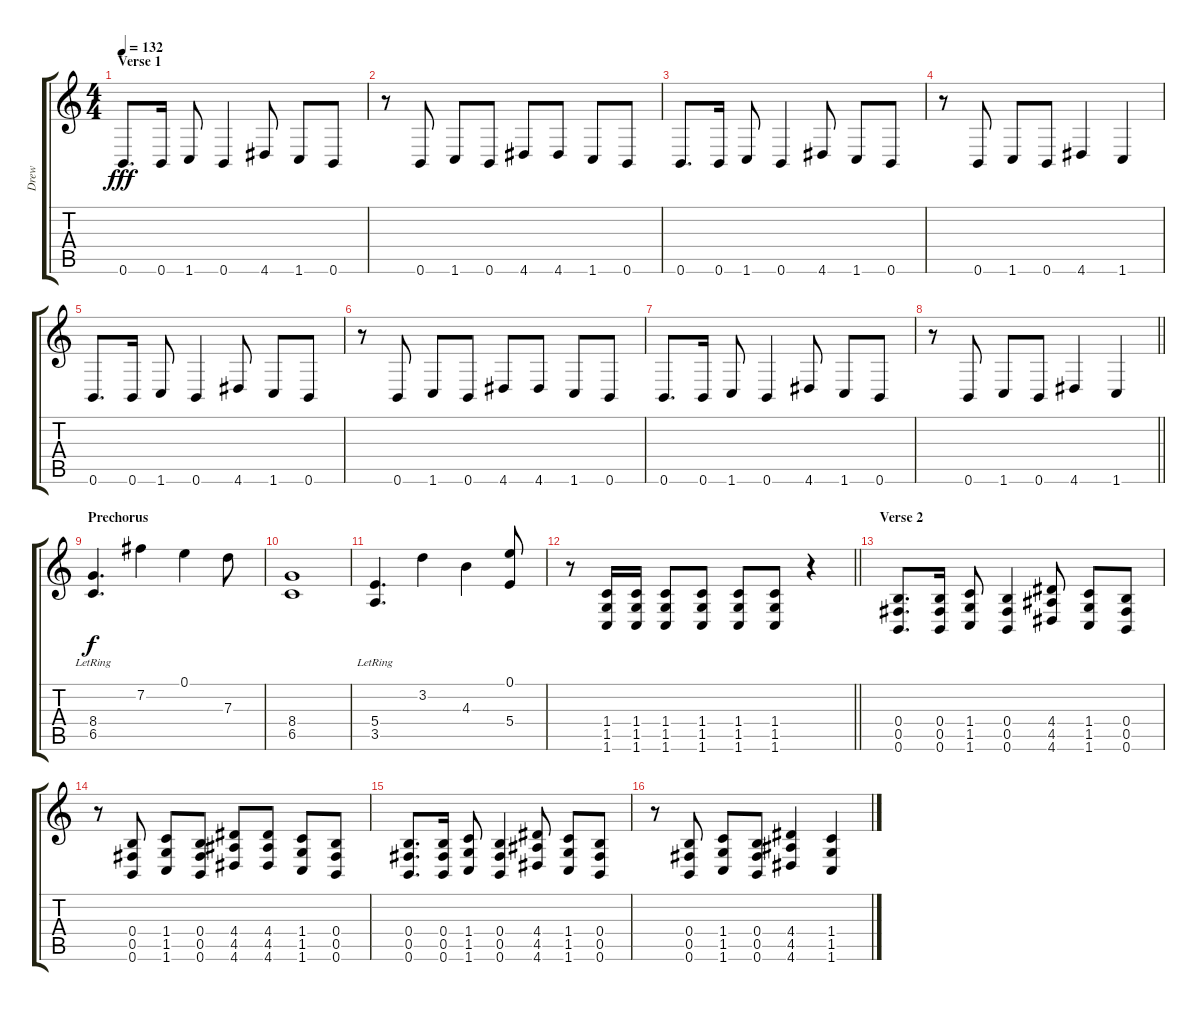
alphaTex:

\track ("Drew" "Drew") {instrument distortionguitar}
\staff {score tabs}
\tuning (E4 B3 G3 B2 Gb2 B1) {hide}
\ts (4 4)
\section ("" "Verse 1")
\tempo 132
\clef g2
\ks c
0.6.8{d dy fff} 0.6.16 1.6.8 0.6.4 4.6.8 1.6.8 0.6.8 |
r.8 0.6.8 1.6.8 0.6.8 4.6.8 4.6.8 1.6.8 0.6.8 |
0.6.8{d} 0.6.16 1.6.8 0.6.4 4.6.8 1.6.8 0.6.8 |
r.8 0.6.8 1.6.8 0.6.8 4.6.4 1.6.4 |
0.6.8{d} 0.6.16 1.6.8 0.6.4 4.6.8 1.6.8 0.6.8 |
r.8 0.6.8 1.6.8 0.6.8 4.6.8 4.6.8 1.6.8 0.6.8 |
0.6.8{d} 0.6.16 1.6.8 0.6.4 4.6.8 1.6.8 0.6.8 |
\barLineRight lightlight
r.8 0.6.8 1.6.8 0.6.8 4.6.4 1.6.4 |
\section ("" "Prechorus")
(8.4{lr} 6.5{lr}).4{d dy f} 7.2.4 0.1.4 7.3.8 |
(8.4 6.5).1 |
(5.4{lr} 3.5{lr}).4{d} 3.2.4 4.3.4 (0.1 5.4).8 |
\barLineRight lightlight
r.8 (1.4 1.5 1.6).16 (1.4 1.5 1.6).16 (1.4 1.5 1.6).8 (1.4 1.5 1.6).8 (1.4 1.5 1.6).8 (1.4 1.5 1.6).8 r.4 |
\section ("" "Verse 2")
(0.4 0.5 0.6).8{d} (0.4 0.5 0.6).16 (1.4 1.5 1.6).8 (0.4 0.5 0.6).4 (4.4 4.5 4.6).8 (1.4 1.5 1.6).8 (0.4 0.5 0.6).8 |
r.8 (0.4 0.5 0.6).8 (1.4 1.5 1.6).8 (0.4 0.5 0.6).8 (4.4 4.5 4.6).8 (4.4 4.5 4.6).8 (1.4 1.5 1.6).8 (0.4 0.5 0.6).8 |
(0.4 0.5 0.6).8{d} (0.4 0.5 0.6).16 (1.4 1.5 1.6).8 (0.4 0.5 0.6).4 (4.4 4.5 4.6).8 (1.4 1.5 1.6).8 (0.4 0.5 0.6).8 |
r.8 (0.4 0.5 0.6).8 (1.4 1.5 1.6).8 (0.4 0.5 0.6).8 (4.4 4.5 4.6).4 (1.4 1.5 1.6).4
